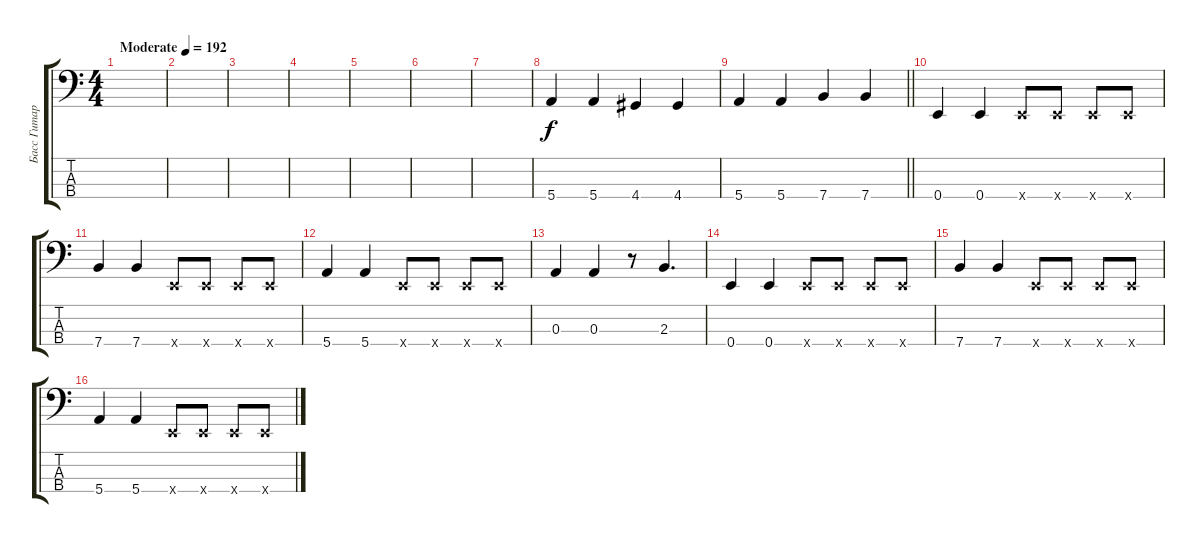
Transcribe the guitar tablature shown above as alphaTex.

\track ("Басс Гитара (Cone)" "Басс Гитар") {instrument electricbasspick}
\staff {score tabs}
\tuning (G2 D2 A1 E1) {hide}
\ts (4 4)
\tempo (192 "Moderate")
\clef f4
\ks c
|
|
|
|
|
|
|
5.4.4 5.4.4 4.4.4 4.4.4 |
\barLineRight lightlight
5.4.4 5.4.4 7.4.4 7.4.4 |
0.4.4 0.4.4 0.4{x}.8 0.4{x}.8 0.4{x}.8 0.4{x}.8 |
7.4.4 7.4.4 0.4{x}.8 0.4{x}.8 0.4{x}.8 0.4{x}.8 |
5.4.4 5.4.4 0.4{x}.8 0.4{x}.8 0.4{x}.8 0.4{x}.8 |
0.3.4 0.3.4 r.8 2.3.4{d} |
0.4.4 0.4.4 0.4{x}.8 0.4{x}.8 0.4{x}.8 0.4{x}.8 |
7.4.4 7.4.4 0.4{x}.8 0.4{x}.8 0.4{x}.8 0.4{x}.8 |
5.4.4 5.4.4 0.4{x}.8 0.4{x}.8 0.4{x}.8 0.4{x}.8
